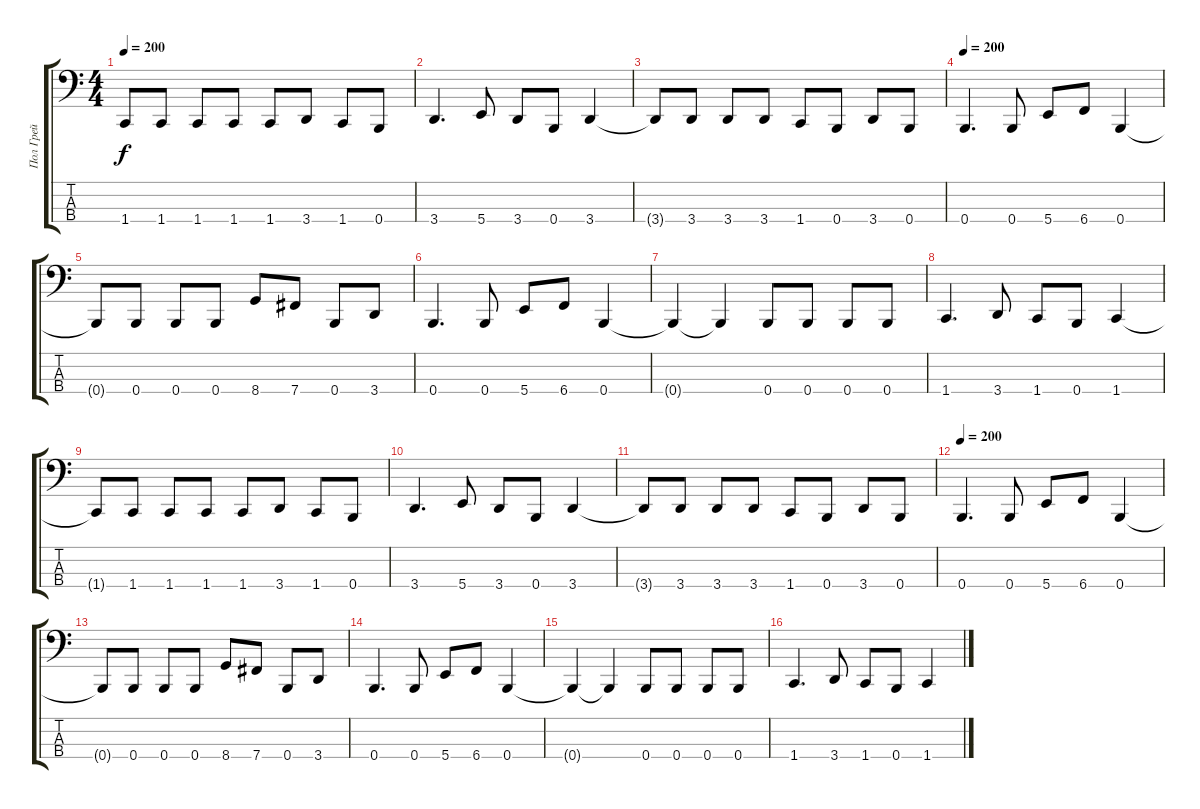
\track ("Пол Грей" "Пол Грей") {instrument electricbasspick}
\staff {score tabs}
\tuning (E2 B1 Gb1 B0) {hide}
\ts (4 4)
\tempo 200
\clef f4
\ks c
1.4{t}.8{dy f} 1.4.8 1.4.8 1.4.8 1.4.8 3.4.8 1.4.8 0.4.8 |
3.4.4{d} 5.4.8 3.4.8 0.4.8 3.4.4 |
3.4{t}.8 3.4.8 3.4.8 3.4.8 1.4.8 0.4.8 3.4.8 0.4.8 |
\tempo 200
0.4.4{d} 0.4.8 5.4.8 6.4.8 0.4.4 |
0.4{t}.8 0.4.8 0.4.8 0.4.8 8.4.8 7.4.8 0.4.8 3.4.8 |
0.4.4{d} 0.4.8 5.4.8 6.4.8 0.4.4 |
0.4{t}.4 0.4{t}.4 0.4.8 0.4.8 0.4.8 0.4.8 |
1.4.4{d} 3.4.8 1.4.8 0.4.8 1.4.4 |
1.4{t}.8 1.4.8 1.4.8 1.4.8 1.4.8 3.4.8 1.4.8 0.4.8 |
3.4.4{d} 5.4.8 3.4.8 0.4.8 3.4.4 |
3.4{t}.8 3.4.8 3.4.8 3.4.8 1.4.8 0.4.8 3.4.8 0.4.8 |
\tempo 200
0.4.4{d} 0.4.8 5.4.8 6.4.8 0.4.4 |
0.4{t}.8 0.4.8 0.4.8 0.4.8 8.4.8 7.4.8 0.4.8 3.4.8 |
0.4.4{d} 0.4.8 5.4.8 6.4.8 0.4.4 |
0.4{t}.4 0.4{t}.4 0.4.8 0.4.8 0.4.8 0.4.8 |
1.4.4{d} 3.4.8 1.4.8 0.4.8 1.4.4
